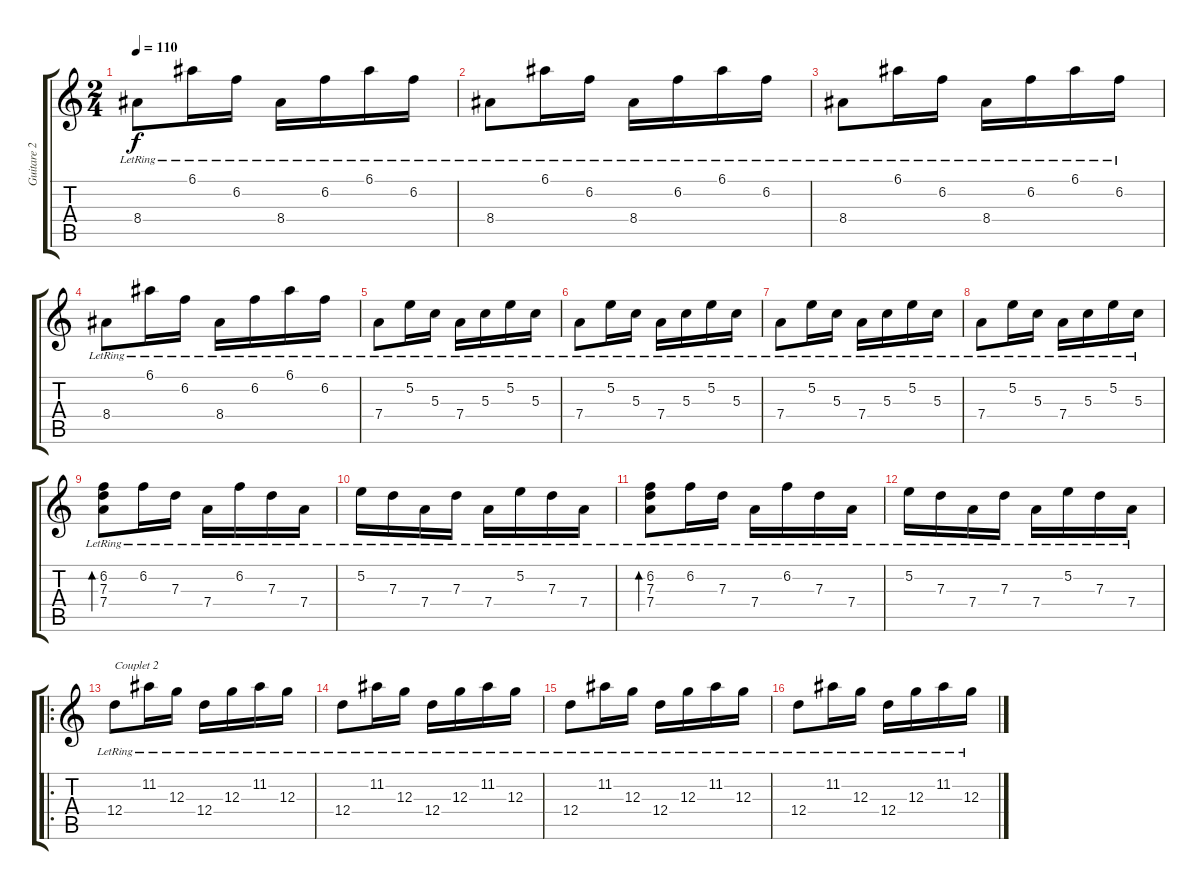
\track ("Guitare 2" "Guitare 2") {instrument acousticguitarsteel}
\staff {score tabs}
\tuning (E4 B3 G3 D3 A2 E2) {hide}
\ts (2 4)
\tempo 110
\clef g2
\ks c
8.4{lr}.8{dy f} 6.1{lr}.16 6.2{lr}.16 8.4{lr}.16 6.2{lr}.16 6.1{lr}.16 6.2{lr}.16 |
8.4{lr}.8 6.1{lr}.16 6.2{lr}.16 8.4{lr}.16 6.2{lr}.16 6.1{lr}.16 6.2{lr}.16 |
8.4{lr}.8 6.1{lr}.16 6.2{lr}.16 8.4{lr}.16 6.2{lr}.16 6.1{lr}.16 6.2{lr}.16 |
8.4{lr}.8 6.1{lr}.16 6.2{lr}.16 8.4{lr}.16 6.2{lr}.16 6.1{lr}.16 6.2{lr}.16 |
7.4{lr}.8 5.2{lr}.16 5.3{lr}.16 7.4{lr}.16 5.3{lr}.16 5.2{lr}.16 5.3{lr}.16 |
7.4{lr}.8 5.2{lr}.16 5.3{lr}.16 7.4{lr}.16 5.3{lr}.16 5.2{lr}.16 5.3{lr}.16 |
7.4{lr}.8 5.2{lr}.16 5.3{lr}.16 7.4{lr}.16 5.3{lr}.16 5.2{lr}.16 5.3{lr}.16 |
7.4{lr}.8 5.2{lr}.16 5.3{lr}.16 7.4{lr}.16 5.3{lr}.16 5.2{lr}.16 5.3{lr}.16 |
(6.2{lr} 7.3{lr} 7.4{lr}).8{bd 60} 6.2{lr}.16 7.3{lr}.16 7.4{lr}.16 6.2{lr}.16 7.3{lr}.16 7.4{lr}.16 |
5.2{lr}.16 7.3{lr}.16 7.4{lr}.16 7.3{lr}.16 7.4{lr}.16 5.2{lr}.16 7.3{lr}.16 7.4{lr}.16 |
(6.2{lr} 7.3{lr} 7.4{lr}).8{bd 60} 6.2{lr}.16 7.3{lr}.16 7.4{lr}.16 6.2{lr}.16 7.3{lr}.16 7.4{lr}.16 |
5.2{lr}.16 7.3{lr}.16 7.4{lr}.16 7.3{lr}.16 7.4{lr}.16 5.2{lr}.16 7.3{lr}.16 7.4{lr}.16 |
\ro
12.4{lr}.8{txt "Couplet 2"} 11.2{lr}.16 12.3{lr}.16 12.4{lr}.16 12.3{lr}.16 11.2{lr}.16 12.3{lr}.16 |
12.4{lr}.8 11.2{lr}.16 12.3{lr}.16 12.4{lr}.16 12.3{lr}.16 11.2{lr}.16 12.3{lr}.16 |
12.4{lr}.8 11.2{lr}.16 12.3{lr}.16 12.4{lr}.16 12.3{lr}.16 11.2{lr}.16 12.3{lr}.16 |
12.4{lr}.8 11.2{lr}.16 12.3{lr}.16 12.4{lr}.16 12.3{lr}.16 11.2{lr}.16 12.3{lr}.16
